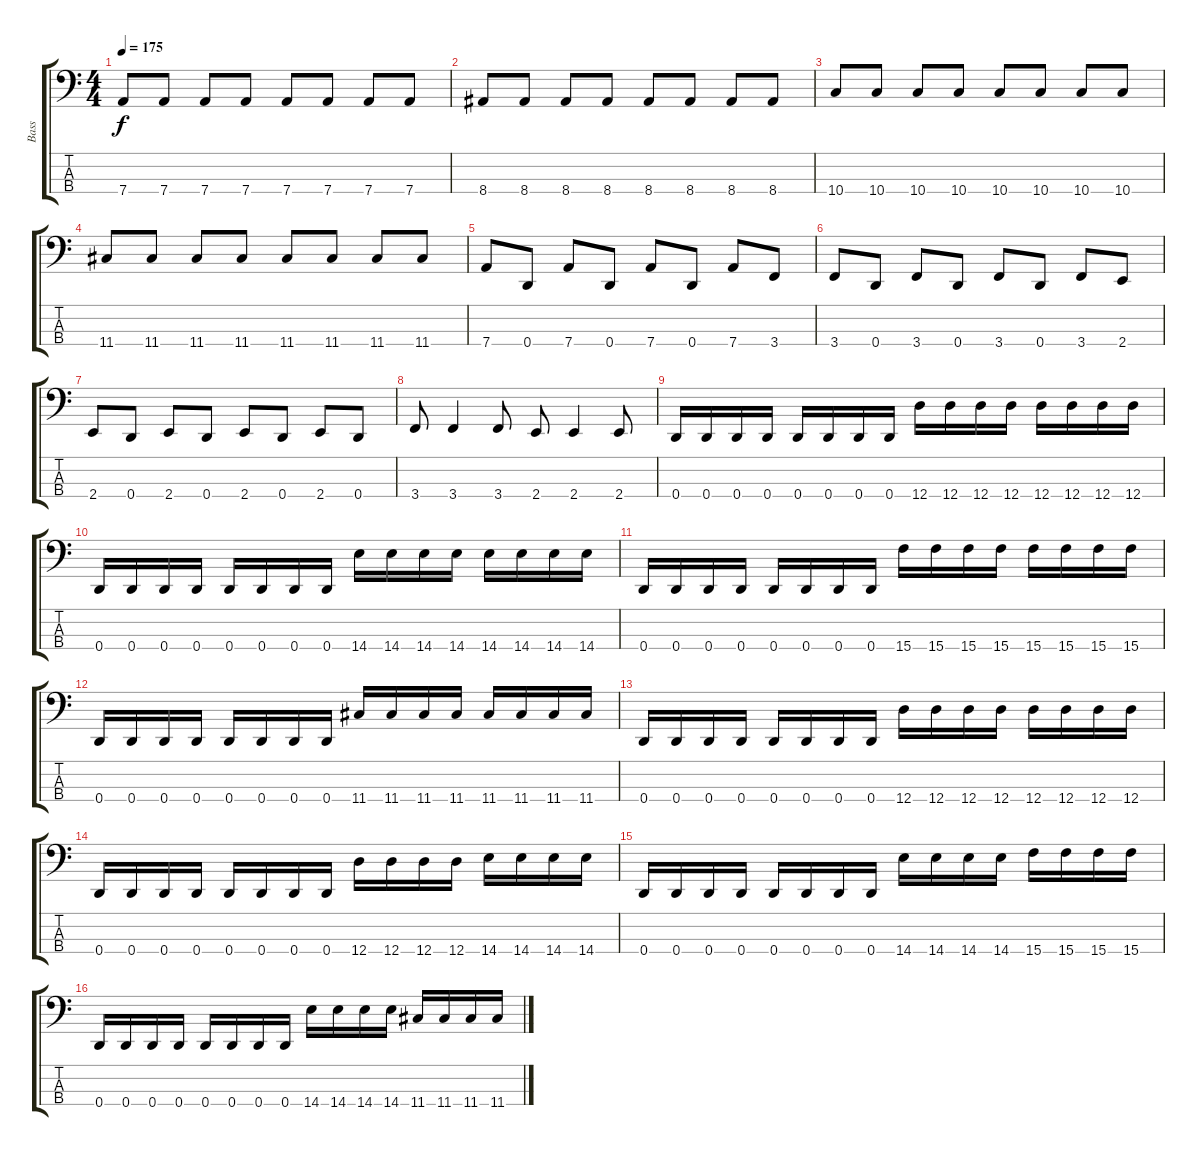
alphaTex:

\track ("Bass" "Bass") {instrument electricbasspick}
\staff {score tabs}
\tuning (F2 C2 G1 D1) {hide}
\ts (4 4)
\tempo 175
\clef f4
\ks c
7.4.8{dy f} 7.4.8 7.4.8 7.4.8 7.4.8 7.4.8 7.4.8 7.4.8 |
8.4.8 8.4.8 8.4.8 8.4.8 8.4.8 8.4.8 8.4.8 8.4.8 |
10.4.8 10.4.8 10.4.8 10.4.8 10.4.8 10.4.8 10.4.8 10.4.8 |
11.4.8 11.4.8 11.4.8 11.4.8 11.4.8 11.4.8 11.4.8 11.4.8 |
7.4.8 0.4.8 7.4.8 0.4.8 7.4.8 0.4.8 7.4.8 3.4.8 |
3.4.8 0.4.8 3.4.8 0.4.8 3.4.8 0.4.8 3.4.8 2.4.8 |
2.4.8 0.4.8 2.4.8 0.4.8 2.4.8 0.4.8 2.4.8 0.4.8 |
3.4.8 3.4.4 3.4.8 2.4.8 2.4.4 2.4.8 |
0.4.16 0.4.16 0.4.16 0.4.16 0.4.16 0.4.16 0.4.16 0.4.16 12.4.16 12.4.16 12.4.16 12.4.16 12.4.16 12.4.16 12.4.16 12.4.16 |
0.4.16 0.4.16 0.4.16 0.4.16 0.4.16 0.4.16 0.4.16 0.4.16 14.4.16 14.4.16 14.4.16 14.4.16 14.4.16 14.4.16 14.4.16 14.4.16 |
0.4.16 0.4.16 0.4.16 0.4.16 0.4.16 0.4.16 0.4.16 0.4.16 15.4.16 15.4.16 15.4.16 15.4.16 15.4.16 15.4.16 15.4.16 15.4.16 |
0.4.16 0.4.16 0.4.16 0.4.16 0.4.16 0.4.16 0.4.16 0.4.16 11.4.16 11.4.16 11.4.16 11.4.16 11.4.16 11.4.16 11.4.16 11.4.16 |
0.4.16 0.4.16 0.4.16 0.4.16 0.4.16 0.4.16 0.4.16 0.4.16 12.4.16 12.4.16 12.4.16 12.4.16 12.4.16 12.4.16 12.4.16 12.4.16 |
0.4.16 0.4.16 0.4.16 0.4.16 0.4.16 0.4.16 0.4.16 0.4.16 12.4.16 12.4.16 12.4.16 12.4.16 14.4.16 14.4.16 14.4.16 14.4.16 |
0.4.16 0.4.16 0.4.16 0.4.16 0.4.16 0.4.16 0.4.16 0.4.16 14.4.16 14.4.16 14.4.16 14.4.16 15.4.16 15.4.16 15.4.16 15.4.16 |
0.4.16 0.4.16 0.4.16 0.4.16 0.4.16 0.4.16 0.4.16 0.4.16 14.4.16 14.4.16 14.4.16 14.4.16 11.4.16 11.4.16 11.4.16 11.4.16
